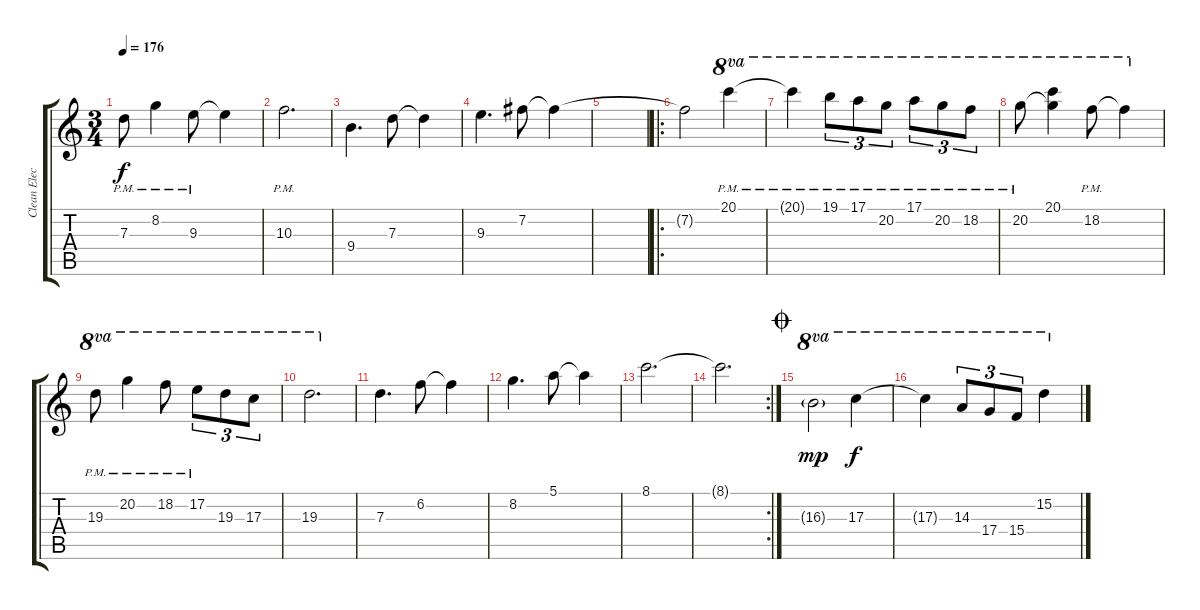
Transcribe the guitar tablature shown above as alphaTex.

\track ("Clean Elec/ Fills" "Clean Elec") {instrument electricguitarjazz}
\staff {score tabs}
\tuning (E4 B3 G3 D3 A2 E2) {hide}
\ts (3 4)
\tempo 176
\clef g2
\ks c
7.3{pm}.8{dy f} 8.2{pm}.4 9.3{pm}.8 9.3{t}.4 |
10.3{pm}.2{d} |
9.4.4{d} 7.3.8 7.3{t}.4 |
9.3.4{d} 7.2.8 7.2{t}.4 |
|
\ro
7.2{t}.2 20.1{pm}.4{ot 8va} |
20.1{pm t}.4{ot 8va} 19.1{pm}.8{tu (3 2) ot 8va} 17.1{pm}.8{tu (3 2) ot 8va} 20.2{pm}.8{tu (3 2) ot 8va} 17.1{pm}.8{tu (3 2) ot 8va} 20.2{pm}.8{tu (3 2) ot 8va} 18.2{pm}.8{tu (3 2) ot 8va} |
20.2{pm}.8{ot 8va} (20.1 20.2{t}).4{ot 8va} 18.2{pm}.8{ot 8va} 18.2{t}.4{ot 8va} |
19.3{pm}.8{ot 8va} 20.2{pm}.4{ot 8va} 18.2{pm}.8{ot 8va} 17.2{pm}.8{tu (3 2) ot 8va} 19.3.8{tu (3 2) ot 8va} 17.3.8{tu (3 2) ot 8va} |
19.3.2{d ot 8va} |
7.3.4{d} 6.2.8 6.2{t}.4 |
8.2.4{d} 5.1.8 5.1{t}.4 |
8.1.2{d} |
\rc 2
8.1{t}.2{d} |
\jump coda
16.3{g}.2{ot 8va dy mp} 17.3.4{ot 8va dy f} |
17.3{t}.4{ot 8va} 14.3.8{tu (3 2) ot 8va} 17.4.8{tu (3 2) ot 8va} 15.4.8{tu (3 2) ot 8va} 15.2.4{ot 8va}
